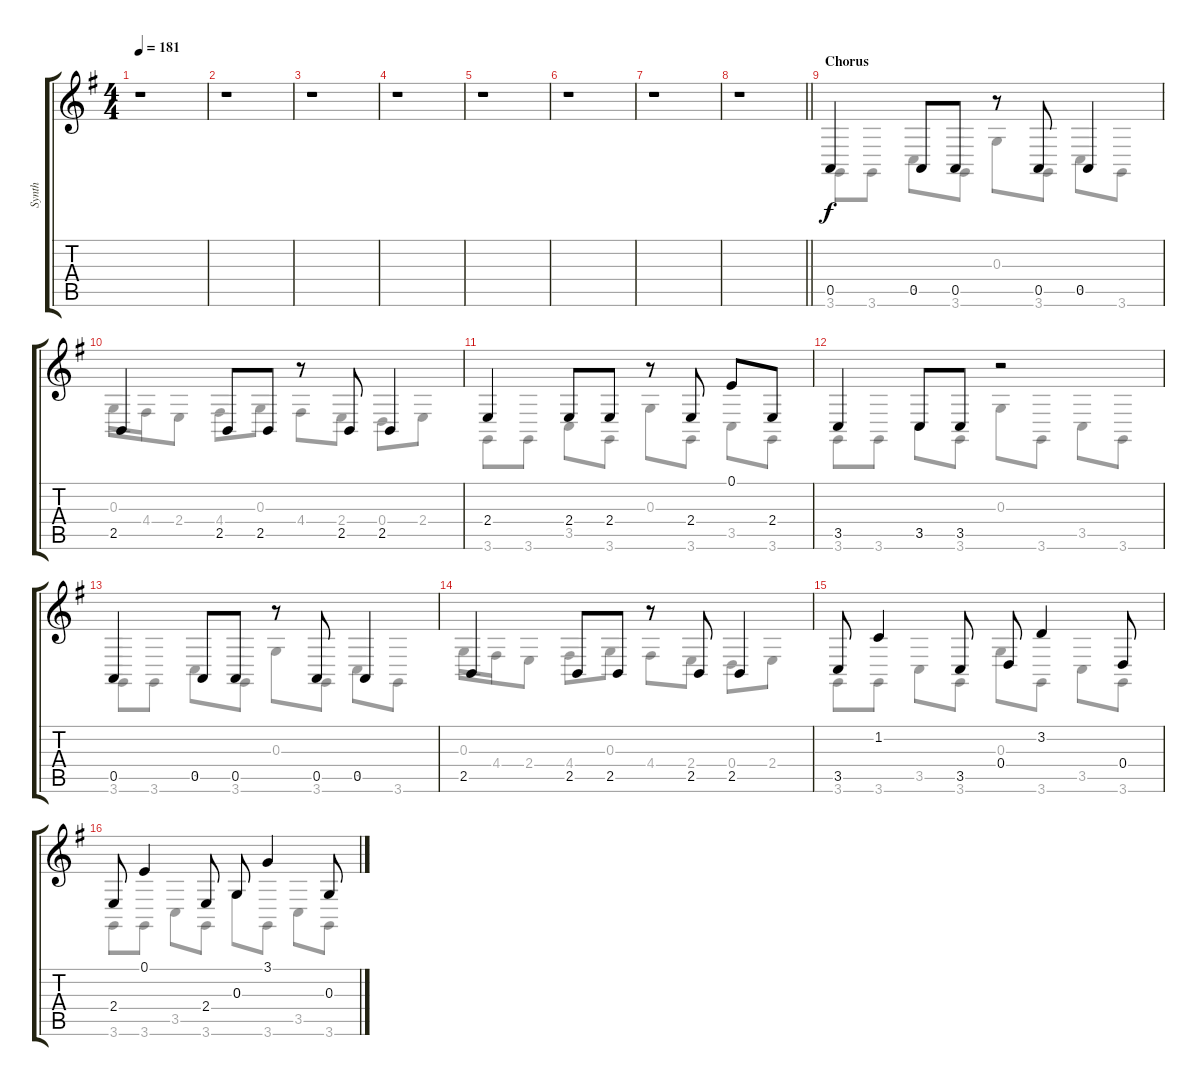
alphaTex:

\track ("Synth" "Synth") {instrument lead2sawtooth}
\staff {score tabs}
\tuning (E4 B3 G3 D3 A2 E2) {hide}
\voice
\ts (4 4)
\tempo 181
\clef g2
\ks g
r.1{dy f} |
r.1 |
r.1 |
r.1 |
r.1 |
r.1 |
r.1 |
\barLineRight lightlight
r.1 |
\section ("" "Chorus")
0.5.4 0.5.8 0.5.8 r.8 0.5.8 0.5.4 |
2.5.4 2.5.8 2.5.8 r.8 2.5.8 2.5.4 |
2.4.4 2.4.8 2.4.8 r.8 2.4.8 0.1.8 2.4.8 |
3.5.4 3.5.8 3.5.8 r.2 |
0.5.4 0.5.8 0.5.8 r.8 0.5.8 0.5.4 |
2.5.4 2.5.8 2.5.8 r.8 2.5.8 2.5.4 |
3.5.8 1.2.4 3.5.8 0.4.8 3.2.4 0.4.8 |
2.4.8 0.1.4 2.4.8 0.3.8 3.1.4 0.3.8
\voice
\clef g2
\ottava regular
\simile none
\ks g
|
|
|
|
|
|
|
\barLineRight lightlight
|
3.6.8 3.6.8 3.5.8 3.6.8 0.3.8 3.6.8 3.5.8 3.6.8 |
0.3.16 4.4.16 2.4.8 4.4.8 0.3.8 4.4.8 2.4.8 0.4.8 2.4.8 |
3.6.8 3.6.8 3.5.8 3.6.8 0.3.8 3.6.8 3.5.8 3.6.8 |
3.6.8 3.6.8 3.5.8 3.6.8 0.3.8 3.6.8 3.5.8 3.6.8 |
3.6.8 3.6.8 3.5.8 3.6.8 0.3.8 3.6.8 3.5.8 3.6.8 |
0.3.16 4.4.16 2.4.8 4.4.8 0.3.8 4.4.8 2.4.8 0.4.8 2.4.8 |
3.6.8 3.6.8 3.5.8 3.6.8 0.3.8 3.6.8 3.5.8 3.6.8 |
3.6.8 3.6.8 3.5.8 3.6.8 0.3.8 3.6.8 3.5.8 3.6.8
